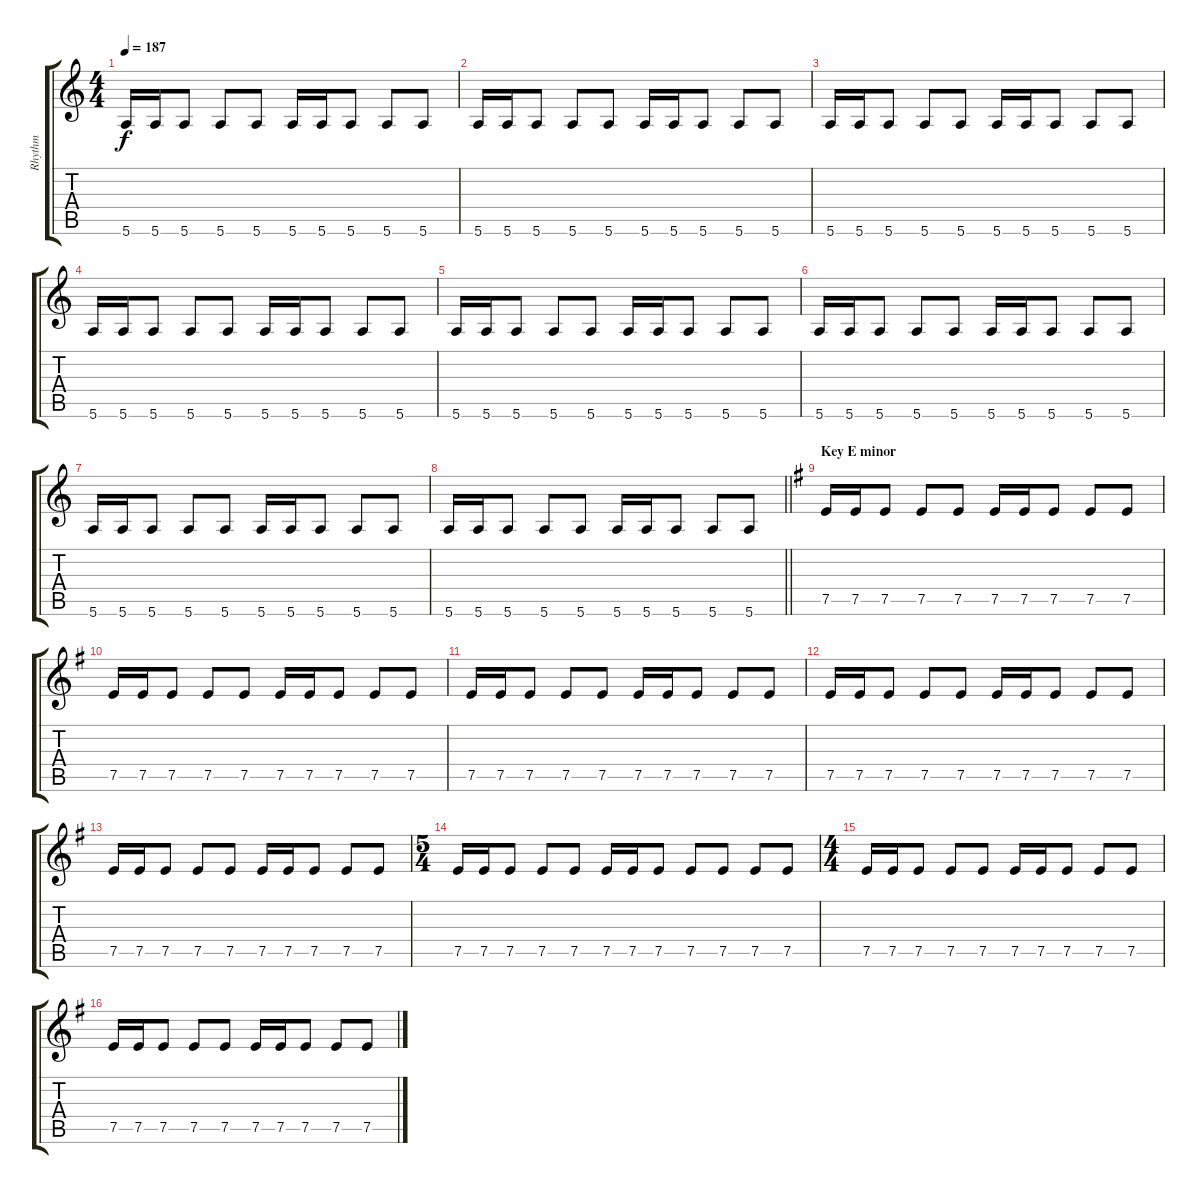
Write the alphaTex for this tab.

\track ("Rhythm" "Rhythm") {instrument overdrivenguitar}
\staff {score tabs}
\tuning (E4 B3 G3 D3 A2 E2) {hide}
\ts (4 4)
\tempo 187
\clef g2
\ks aminor
5.6.16{dy f} 5.6.16 5.6.8 5.6.8 5.6.8 5.6.16 5.6.16 5.6.8 5.6.8 5.6.8 |
5.6.16 5.6.16 5.6.8 5.6.8 5.6.8 5.6.16 5.6.16 5.6.8 5.6.8 5.6.8 |
5.6.16 5.6.16 5.6.8 5.6.8 5.6.8 5.6.16 5.6.16 5.6.8 5.6.8 5.6.8 |
5.6.16 5.6.16 5.6.8 5.6.8 5.6.8 5.6.16 5.6.16 5.6.8 5.6.8 5.6.8 |
5.6.16 5.6.16 5.6.8 5.6.8 5.6.8 5.6.16 5.6.16 5.6.8 5.6.8 5.6.8 |
5.6.16 5.6.16 5.6.8 5.6.8 5.6.8 5.6.16 5.6.16 5.6.8 5.6.8 5.6.8 |
5.6.16 5.6.16 5.6.8 5.6.8 5.6.8 5.6.16 5.6.16 5.6.8 5.6.8 5.6.8 |
\barLineRight lightlight
5.6.16 5.6.16 5.6.8 5.6.8 5.6.8 5.6.16 5.6.16 5.6.8 5.6.8 5.6.8 |
\section ("" "Key E minor")
\ks eminor
7.5.16 7.5.16 7.5.8 7.5.8 7.5.8 7.5.16 7.5.16 7.5.8 7.5.8 7.5.8 |
7.5.16 7.5.16 7.5.8 7.5.8 7.5.8 7.5.16 7.5.16 7.5.8 7.5.8 7.5.8 |
7.5.16 7.5.16 7.5.8 7.5.8 7.5.8 7.5.16 7.5.16 7.5.8 7.5.8 7.5.8 |
7.5.16 7.5.16 7.5.8 7.5.8 7.5.8 7.5.16 7.5.16 7.5.8 7.5.8 7.5.8 |
7.5.16 7.5.16 7.5.8 7.5.8 7.5.8 7.5.16 7.5.16 7.5.8 7.5.8 7.5.8 |
\ts (5 4)
7.5.16 7.5.16 7.5.8 7.5.8 7.5.8 7.5.16 7.5.16 7.5.8 7.5.8 7.5.8 7.5.8 7.5.8 |
\ts (4 4)
7.5.16 7.5.16 7.5.8 7.5.8 7.5.8 7.5.16 7.5.16 7.5.8 7.5.8 7.5.8 |
7.5.16 7.5.16 7.5.8 7.5.8 7.5.8 7.5.16 7.5.16 7.5.8 7.5.8 7.5.8
